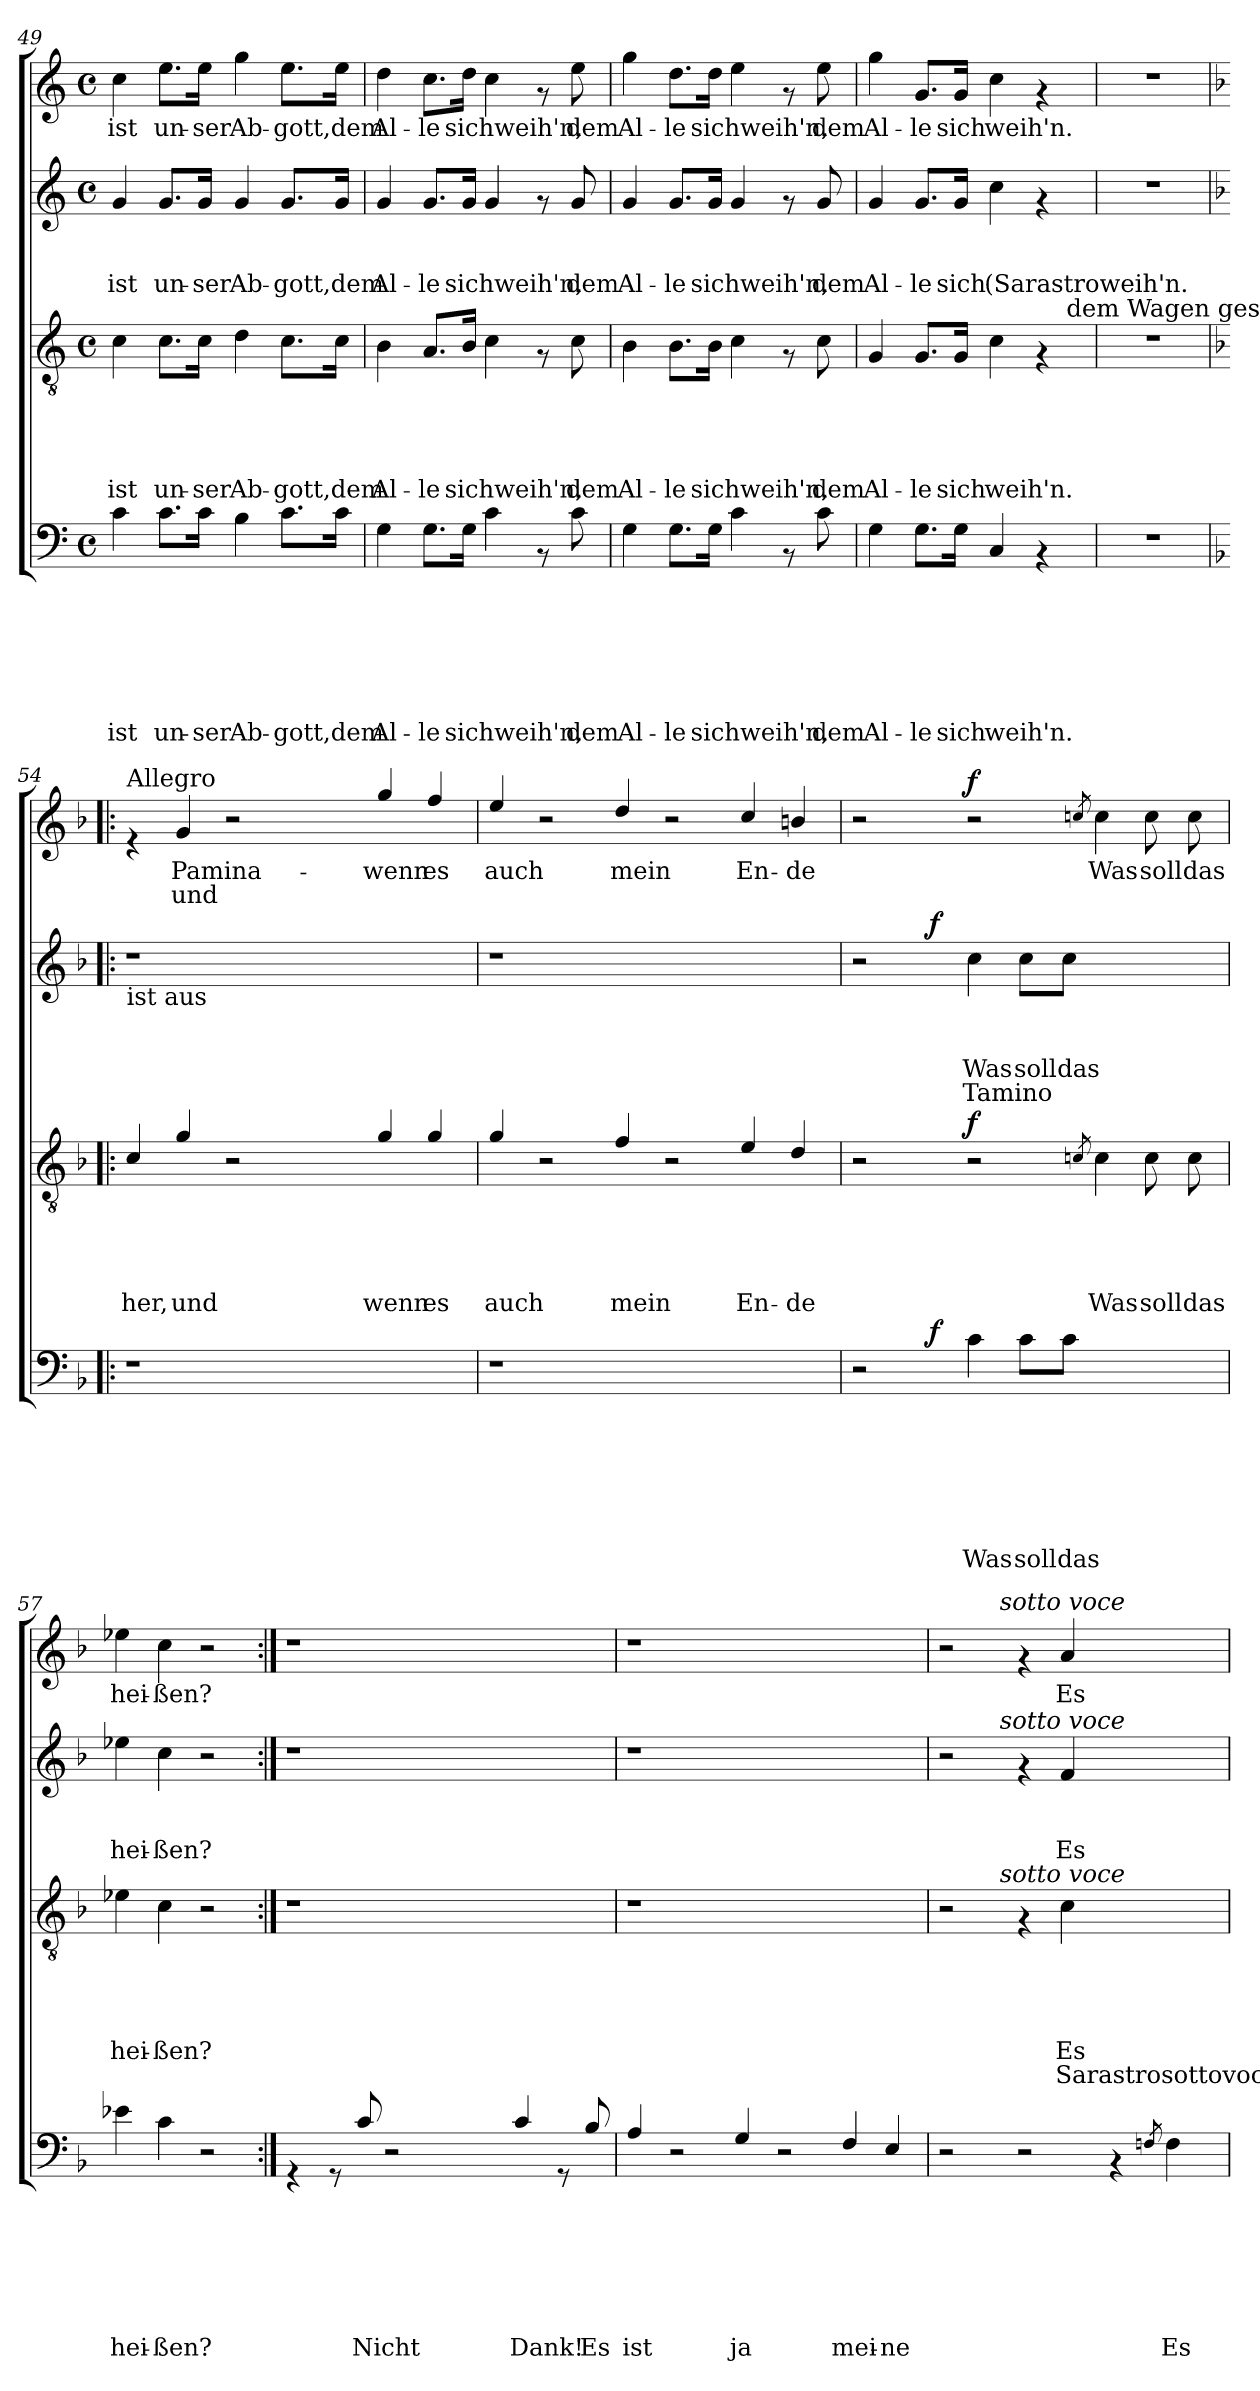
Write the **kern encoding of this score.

**kern	**text	**text	**text	**text	**text	**text	**text	**dynam	**kern	**text	**text	**text	**text	**text	**text	**dynam	**kern	**text	**text	**text	**text	**dynam	**kern	**text	**text	**dynam
*part4	*part4	*part4	*part4	*part4	*part4	*part4	*part4	*part4	*part3	*part3	*part3	*part3	*part3	*part3	*part3	*part3	*part2	*part2	*part2	*part2	*part2	*part2	*part1	*part1	*part1	*part1
*staff4	*staff4	*staff4	*staff4	*staff4	*staff4	*staff4	*staff4	*staff4	*staff3	*staff3	*staff3	*staff3	*staff3	*staff3	*staff3	*staff3	*staff2	*staff2	*staff2	*staff2	*staff2	*staff2	*staff1	*staff1	*staff1	*staff1
*clefF4	*	*	*	*	*	*	*	*	*clefGv2	*	*	*	*	*	*	*	*clefG2	*	*	*	*	*	*clefG2	*	*	*
*k[]	*	*	*	*	*	*	*	*	*k[]	*	*	*	*	*	*	*	*k[]	*	*	*	*	*	*k[]	*	*	*
*C:	*	*	*	*	*	*	*	*	*C:	*	*	*	*	*	*	*	*C:	*	*	*	*	*	*C:	*	*	*
*M4/4	*	*	*	*	*	*	*	*	*M4/4	*	*	*	*	*	*	*	*M4/4	*	*	*	*	*	*M4/4	*	*	*
*met(c)	*	*	*	*	*	*	*	*	*met(c)	*	*	*	*	*	*	*	*met(c)	*	*	*	*	*	*met(c)	*	*	*
=49	=49	=49	=49	=49	=49	=49	=49	=49	=49	=49	=49	=49	=49	=49	=49	=49	=49	=49	=49	=49	=49	=49	=49	=49	=49	=49
!	!	!	!	!	!	!	!LO:LY:b	!	!	!	!	!	!	!LO:LY:b	!	!	!	!	!	!LO:LY:b	!	!	!	!LO:LY:b	!	!
4c\	.	.	.	.	.	.	ist	.	4c\	.	.	.	.	ist	.	.	4g/	.	.	ist	.	.	4cc\	ist	.	.
!	!	!	!	!	!	!	!LO:LY:b	!	!	!	!	!	!	!LO:LY:b	!	!	!	!	!	!LO:LY:b	!	!	!	!LO:LY:b	!	!
8.c\L	.	.	.	.	.	.	un-	.	8.c\L	.	.	.	.	un-	.	.	8.g/L	.	.	un-	.	.	8.ee\L	un-	.	.
!	!	!	!	!	!	!	!LO:LY:b	!	!	!	!	!	!	!LO:LY:b	!	!	!	!	!	!LO:LY:b	!	!	!	!LO:LY:b	!	!
16c\Jk	.	.	.	.	.	.	-ser	.	16c\Jk	.	.	.	.	-ser	.	.	16g/Jk	.	.	-ser	.	.	16ee\Jk	-ser	.	.
!	!	!	!	!	!	!	!LO:LY:b	!	!	!	!	!	!	!LO:LY:b	!	!	!	!	!	!LO:LY:b	!	!	!	!LO:LY:b	!	!
4B\	.	.	.	.	.	.	Ab-	.	4d\	.	.	.	.	Ab-	.	.	4g/	.	.	Ab-	.	.	4gg\	Ab-	.	.
!	!	!	!	!	!	!	!LO:LY:b	!	!	!	!	!	!	!LO:LY:b	!	!	!	!	!	!LO:LY:b	!	!	!	!LO:LY:b	!	!
8.c\L	.	.	.	.	.	.	-gott,dem	.	8.c\L	.	.	.	.	-gott,dem	.	.	8.g/L	.	.	-gott,dem	.	.	8.ee\L	-gott,dem	.	.
16c\Jk	.	.	.	.	.	.	.	.	16c\Jk	.	.	.	.	.	.	.	16g/Jk	.	.	.	.	.	16ee\Jk	.	.	.
!!LO:PB:g=z
=50	=50	=50	=50	=50	=50	=50	=50	=50	=50	=50	=50	=50	=50	=50	=50	=50	=50	=50	=50	=50	=50	=50	=50	=50	=50	=50
!	!	!	!	!	!	!	!LO:LY:b	!	!	!	!	!	!	!LO:LY:b	!	!	!	!	!	!LO:LY:b	!	!	!	!LO:LY:b	!	!
4G\	.	.	.	.	.	.	Al-	.	4B\	.	.	.	.	Al-	.	.	4g/	.	.	Al-	.	.	4dd\	Al-	.	.
!	!	!	!	!	!	!	!LO:LY:b	!	!	!	!	!	!	!LO:LY:b	!	!	!	!	!	!LO:LY:b	!	!	!	!LO:LY:b	!	!
8.G\L	.	.	.	.	.	.	-le	.	8.A/L	.	.	.	.	-le	.	.	8.g/L	.	.	-le	.	.	8.cc\L	-le	.	.
!	!	!	!	!	!	!	!LO:LY:b	!	!	!	!	!	!	!LO:LY:b	!	!	!	!	!	!LO:LY:b	!	!	!	!LO:LY:b	!	!
16G\Jk	.	.	.	.	.	.	sichweih'n,	.	16B/Jk	.	.	.	.	sichweih'n,	.	.	16g/Jk	.	.	sichweih'n,	.	.	16dd\Jk	sichweih'n,	.	.
4c\	.	.	.	.	.	.	.	.	4c\	.	.	.	.	.	.	.	4g/	.	.	.	.	.	4cc\	.	.	.
8rAA	.	.	.	.	.	.	.	.	8rF	.	.	.	.	.	.	.	8rf	.	.	.	.	.	8rf	.	.	.
!	!	!	!	!	!	!	!LO:LY:b	!	!	!	!	!	!	!LO:LY:b	!	!	!	!	!	!LO:LY:b	!	!	!	!LO:LY:b	!	!
8c\	.	.	.	.	.	.	dem	.	8c\	.	.	.	.	dem	.	.	8g/	.	.	dem	.	.	8ee\	dem	.	.
=51	=51	=51	=51	=51	=51	=51	=51	=51	=51	=51	=51	=51	=51	=51	=51	=51	=51	=51	=51	=51	=51	=51	=51	=51	=51	=51
!	!	!	!	!	!	!	!LO:LY:b	!	!	!	!	!	!	!LO:LY:b	!	!	!	!	!	!LO:LY:b	!	!	!	!LO:LY:b	!	!
4G\	.	.	.	.	.	.	Al-	.	4B\	.	.	.	.	Al-	.	.	4g/	.	.	Al-	.	.	4gg\	Al-	.	.
!	!	!	!	!	!	!	!LO:LY:b	!	!	!	!	!	!	!LO:LY:b	!	!	!	!	!	!LO:LY:b	!	!	!	!LO:LY:b	!	!
8.G\L	.	.	.	.	.	.	-le	.	8.B\L	.	.	.	.	-le	.	.	8.g/L	.	.	-le	.	.	8.dd\L	-le	.	.
!	!	!	!	!	!	!	!LO:LY:b	!	!	!	!	!	!	!LO:LY:b	!	!	!	!	!	!LO:LY:b	!	!	!	!LO:LY:b	!	!
16G\Jk	.	.	.	.	.	.	sichweih'n,	.	16B\Jk	.	.	.	.	sichweih'n,	.	.	16g/Jk	.	.	sichweih'n,	.	.	16dd\Jk	sichweih'n,	.	.
4c\	.	.	.	.	.	.	.	.	4c\	.	.	.	.	.	.	.	4g/	.	.	.	.	.	4ee\	.	.	.
8rAA	.	.	.	.	.	.	.	.	8rF	.	.	.	.	.	.	.	8rf	.	.	.	.	.	8rf	.	.	.
!	!	!	!	!	!	!	!LO:LY:b	!	!	!	!	!	!	!LO:LY:b	!	!	!	!	!	!LO:LY:b	!	!	!	!LO:LY:b	!	!
8c\	.	.	.	.	.	.	dem	.	8c\	.	.	.	.	dem	.	.	8g/	.	.	dem	.	.	8ee\	dem	.	.
=52	=52	=52	=52	=52	=52	=52	=52	=52	=52	=52	=52	=52	=52	=52	=52	=52	=52	=52	=52	=52	=52	=52	=52	=52	=52	=52
!	!	!	!	!	!	!	!LO:LY:b	!	!	!	!	!	!	!LO:LY:b	!	!	!	!	!	!LO:LY:b	!	!	!	!LO:LY:b	!	!
*	*	*	*	*	*	*	*	*	*^	*	*	*	*	*	*	*	*	*	*	*	*	*	*	*	*	*
4G\	.	.	.	.	.	.	Al-	.	4G/	2..ryy	.	.	.	.	Al-	.	.	4g/	.	.	Al-	.	.	4gg\	Al-	.	.
!	!	!	!	!	!	!	!LO:LY:b	!	!	!	!	!	!	!	!LO:LY:b	!	!	!	!	!	!LO:LY:b	!	!	!	!LO:LY:b	!	!
8.G\L	.	.	.	.	.	.	-le	.	8.G/L	.	.	.	.	.	-le	.	.	8.g/L	.	.	-le	.	.	8.g/L	-le	.	.
!	!	!	!	!	!	!	!LO:LY:b	!	!	!	!	!	!	!	!LO:LY:b	!	!	!	!	!	!LO:LY:b	!	!	!	!LO:LY:b	!	!
16G\Jk	.	.	.	.	.	.	sich	.	16G/Jk	.	.	.	.	.	sich	.	.	16g/Jk	.	.	sich	.	.	16g/Jk	sich	.	.
!	!	!	!	!	!	!	!LO:LY:b	!	!	!	!	!	!	!	!LO:LY:b	!	!	!	!	!	!LO:LY:b	!	!	!	!LO:LY:b	!	!
4C/	.	.	.	.	.	.	weih'n.	.	4c\	.	.	.	.	.	weih'n.	.	.	4cc\	.	.	(Sarastroweih'n.	.	.	4cc\	weih'n.	.	.
4rAA	.	.	.	.	.	.	.	.	4rF	.	.	.	.	.	.	.	.	4rf	.	.	.	.	.	4rf	.	.	.
!	!	!	!	!	!	!	!	!	!	!LO:TX:a:t=dem Wagen gestiegen.)	!	!	!	!	!	!	!	!	!	!	!	!	!	!	!	!	!
.	.	.	.	.	.	.	.	.	.	8ryy	.	.	.	.	.	.	.	.	.	.	.	.	.	.	.	.	.
*	*	*	*	*	*	*	*	*	*v	*v	*	*	*	*	*	*	*	*	*	*	*	*	*	*	*	*	*
=53	=53	=53	=53	=53	=53	=53	=53	=53	=53	=53	=53	=53	=53	=53	=53	=53	=53	=53	=53	=53	=53	=53	=53	=53	=53	=53
1r	.	.	.	.	.	.	.	.	1r	.	.	.	.	.	.	.	1r	.	.	.	.	.	1r	.	.	.
!!LO:PB:g=z
=54!|:	=54!|:	=54!|:	=54!|:	=54!|:	=54!|:	=54!|:	=54!|:	=54!|:	=54!|:	=54!|:	=54!|:	=54!|:	=54!|:	=54!|:	=54!|:	=54!|:	=54!|:	=54!|:	=54!|:	=54!|:	=54!|:	=54!|:	=54!|:	=54!|:	=54!|:	=54!|:
*k[b-]	*	*	*	*	*	*	*	*	*k[b-]	*	*	*	*	*	*	*	*k[b-]	*	*	*	*	*	*k[b-]	*	*	*
*F:	*	*	*	*	*	*	*	*	*F:	*	*	*	*	*	*	*	*F:	*	*	*	*	*	*F:	*	*	*
!	!	!	!	!	!	!	!	!	!	!	!	!	!	!	!	!	!	!	!	!	!	!	!LO:TX:a:t=Allegro	!	!	!
!	!	!	!	!	!	!	!	!	!	!	!	!	!	!	!	!	!LO:TX:b:t=ist aus	!	!	!	!	!	!	!	!	!
!	!	!	!	!	!	!	!	!	!	!	!	!	!	!LO:LY:b	!	!	!	!	!	!	!	!	!	!	!	!
1r	.	.	.	.	.	.	.	.	4c/	.	.	.	.	her,	.	.	1r	.	.	.	.	.	4re	.	.	.
!	!	!	!	!	!	!	!	!	!	!	!	!	!	!LO:LY:b	!	!	!	!	!	!	!	!	!	!LO:LY:b	!LO:LY:b	!
.	.	.	.	.	.	.	.	.	4g/	.	.	.	.	und	.	.	.	.	.	.	.	.	4g/	Pamina-	und	.
.	.	.	.	.	.	.	.	.	2r	.	.	.	.	.	.	.	.	.	.	.	.	.	2r	.	.	.
1ryy	.	.	.	.	.	.	.	.	2ryy	.	.	.	.	.	.	.	1ryy	.	.	.	.	.	2ryy	.	.	.
!	!	!	!	!	!	!	!	!	!	!	!	!	!	!LO:LY:b	!	!	!	!	!	!	!	!	!	!LO:LY:b	!	!
.	.	.	.	.	.	.	.	.	4g/	.	.	.	.	wenn	.	.	.	.	.	.	.	.	4gg/	-wenn	.	.
!	!	!	!	!	!	!	!	!	!	!	!	!	!	!LO:LY:b	!	!	!	!	!	!	!	!	!	!LO:LY:b	!	!
.	.	.	.	.	.	.	.	.	4g/	.	.	.	.	es	.	.	.	.	.	.	.	.	4ff/	es	.	.
=55	=55	=55	=55	=55	=55	=55	=55	=55	=55	=55	=55	=55	=55	=55	=55	=55	=55	=55	=55	=55	=55	=55	=55	=55	=55	=55
!	!	!	!	!	!	!	!	!	!	!	!	!	!	!LO:LY:b	!	!	!	!	!	!	!	!	!	!LO:LY:b	!	!
1r	.	.	.	.	.	.	.	.	4g/	.	.	.	.	auch	.	.	1r	.	.	.	.	.	4ee/	auch	.	.
.	.	.	.	.	.	.	.	.	2r	.	.	.	.	.	.	.	.	.	.	.	.	.	2r	.	.	.
!	!	!	!	!	!	!	!	!	!	!	!	!	!	!LO:LY:b	!	!	!	!	!	!	!	!	!	!LO:LY:b	!	!
.	.	.	.	.	.	.	.	.	4f/	.	.	.	.	mein	.	.	.	.	.	.	.	.	4dd/	mein	.	.
1ryy	.	.	.	.	.	.	.	.	2r	.	.	.	.	.	.	.	1ryy	.	.	.	.	.	2r	.	.	.
!	!	!	!	!	!	!	!	!	!	!	!	!	!	!LO:LY:b	!	!	!	!	!	!	!	!	!	!LO:LY:b	!	!
.	.	.	.	.	.	.	.	.	4e/	.	.	.	.	En-	.	.	.	.	.	.	.	.	4cc/	En-	.	.
!	!	!	!	!	!	!	!	!	!	!	!	!	!	!LO:LY:b	!	!	!	!	!	!	!	!	!	!LO:LY:b	!	!
.	.	.	.	.	.	.	.	.	4d/	.	.	.	.	-de	.	.	.	.	.	.	.	.	4bn/	-de	.	.
=56	=56	=56	=56	=56	=56	=56	=56	=56	=56	=56	=56	=56	=56	=56	=56	=56	=56	=56	=56	=56	=56	=56	=56	=56	=56	=56
*^	*	*	*	*	*	*	*	*	*	*	*	*	*	*	*	*	*^	*	*	*	*	*	*	*	*	*
2r	4ryy	.	.	.	.	.	.	.	.	2r	.	.	.	.	.	.	.	2r	4ryy	.	.	.	.	.	2r	.	.	.
.	16.ryy	.	.	.	.	.	.	.	.	.	.	.	.	.	.	.	.	.	16.ryy	.	.	.	.	.	.	.	.	.
!	!	!	!	!	!	!	!	!	!LO:DY:a	!	!	!	!	!	!	!	!	!	!	!	!	!	!	!LO:DY:a	!	!	!	!
.	1ryy	.	.	.	.	.	.	.	f	.	.	.	.	.	.	.	.	.	1ryy	.	.	.	.	f	.	.	.	.
!	!	!	!	!	!	!	!	!LO:LY:b	!	!	!	!	!	!	!	!	!LO:DY:a	!	!	!	!	!LO:LY:b	!LO:LY:b	!	!	!	!	!LO:DY:a
4c\	.	.	.	.	.	.	.	Was	.	2r	.	.	.	.	.	.	f	4cc\	.	.	.	Was	Tamino	.	2r	.	.	f
!	!	!	!	!	!	!	!	!LO:LY:b	!	!	!	!	!	!	!	!	!	!	!	!	!	!LO:LY:b	!	!	!	!	!	!
8c\L	.	.	.	.	.	.	.	soll	.	.	.	.	.	.	.	.	.	8cc\L	.	.	.	soll	.	.	.	.	.	.
!	!	!	!	!	!	!	!	!LO:LY:b	!	!	!	!	!	!	!	!	!	!	!	!	!	!LO:LY:b	!	!	!	!	!	!
8c\J	.	.	.	.	.	.	.	das	.	.	.	.	.	.	.	.	.	8cc\J	.	.	.	das	.	.	.	.	.	.
.	.	.	.	.	.	.	.	.	.	8qcn/	.	.	.	.	.	.	.	.	.	.	.	.	.	.	8qccn/	.	.	.
!	!	!	!	!	!	!	!	!	!	!	!	!	!	!	!LO:LY:b	!	!	!	!	!	!	!	!	!	!	!LO:LY:b	!	!
2ryy	.	.	.	.	.	.	.	.	.	4c\	.	.	.	.	Was	.	.	2ryy	.	.	.	.	.	.	4cc\	Was	.	.
!	!	!	!	!	!	!	!	!	!	!	!	!	!	!	!LO:LY:b	!	!	!	!	!	!	!	!	!	!	!LO:LY:b	!	!
.	.	.	.	.	.	.	.	.	.	8c\	.	.	.	.	soll	.	.	.	.	.	.	.	.	.	8cc\	soll	.	.
.	8ryy	.	.	.	.	.	.	.	.	.	.	.	.	.	.	.	.	.	8ryy	.	.	.	.	.	.	.	.	.
!	!	!	!	!	!	!	!	!	!	!	!	!	!	!	!LO:LY:b	!	!	!	!	!	!	!	!	!	!	!LO:LY:b	!	!
.	.	.	.	.	.	.	.	.	.	8c\	.	.	.	.	das	.	.	.	.	.	.	.	.	.	8cc\	das	.	.
.	32ryy	.	.	.	.	.	.	.	.	.	.	.	.	.	.	.	.	.	32ryy	.	.	.	.	.	.	.	.	.
=57	=57	=57	=57	=57	=57	=57	=57	=57	=57	=57	=57	=57	=57	=57	=57	=57	=57	=57	=57	=57	=57	=57	=57	=57	=57	=57	=57	=57
!	!	!	!	!	!	!	!	!LO:LY:b	!	!	!	!	!	!	!LO:LY:b	!	!	!	!	!	!	!LO:LY:b	!	!	!	!LO:LY:b	!	!
*v	*v	*	*	*	*	*	*	*	*	*	*	*	*	*	*	*	*	*v	*v	*	*	*	*	*	*	*	*	*
4e-X\	.	.	.	.	.	.	hei-	.	4e-X\	.	.	.	.	hei-	.	.	4ee-X\	.	.	hei-	.	.	4ee-X\	hei-	.	.
!	!	!	!	!	!	!	!LO:LY:b	!	!	!	!	!	!	!LO:LY:b	!	!	!	!	!	!LO:LY:b	!	!	!	!LO:LY:b	!	!
4c\	.	.	.	.	.	.	-ßen?	.	4c\	.	.	.	.	-ßen?	.	.	4cc\	.	.	-ßen?	.	.	4cc\	-ßen?	.	.
2r	.	.	.	.	.	.	.	.	2r	.	.	.	.	.	.	.	2r	.	.	.	.	.	2r	.	.	.
!!LO:LB:g=z
=58:|!	=58:|!	=58:|!	=58:|!	=58:|!	=58:|!	=58:|!	=58:|!	=58:|!	=58:|!	=58:|!	=58:|!	=58:|!	=58:|!	=58:|!	=58:|!	=58:|!	=58:|!	=58:|!	=58:|!	=58:|!	=58:|!	=58:|!	=58:|!	=58:|!	=58:|!	=58:|!
4rGG	.	.	.	.	.	.	.	.	1r	.	.	.	.	.	.	.	1r	.	.	.	.	.	1r	.	.	.
8rGG	.	.	.	.	.	.	.	.	.	.	.	.	.	.	.	.	.	.	.	.	.	.	.	.	.	.
!	!	!	!	!	!	!	!LO:LY:b	!	!	!	!	!	!	!	!	!	!	!	!	!	!	!	!	!	!	!
8c/	.	.	.	.	.	.	Nicht	.	.	.	.	.	.	.	.	.	.	.	.	.	.	.	.	.	.	.
2r	.	.	.	.	.	.	.	.	.	.	.	.	.	.	.	.	.	.	.	.	.	.	.	.	.	.
2ryy	.	.	.	.	.	.	.	.	1ryy	.	.	.	.	.	.	.	1ryy	.	.	.	.	.	1ryy	.	.	.
!	!	!	!	!	!	!	!LO:LY:b	!	!	!	!	!	!	!	!	!	!	!	!	!	!	!	!	!	!	!
4c/	.	.	.	.	.	.	Dank!	.	.	.	.	.	.	.	.	.	.	.	.	.	.	.	.	.	.	.
8rGG	.	.	.	.	.	.	.	.	.	.	.	.	.	.	.	.	.	.	.	.	.	.	.	.	.	.
!	!	!	!	!	!	!	!LO:LY:b	!	!	!	!	!	!	!	!	!	!	!	!	!	!	!	!	!	!	!
8B-/	.	.	.	.	.	.	Es	.	.	.	.	.	.	.	.	.	.	.	.	.	.	.	.	.	.	.
=59	=59	=59	=59	=59	=59	=59	=59	=59	=59	=59	=59	=59	=59	=59	=59	=59	=59	=59	=59	=59	=59	=59	=59	=59	=59	=59
!	!	!	!	!	!	!	!LO:LY:b	!	!	!	!	!	!	!	!	!	!	!	!	!	!	!	!	!	!	!
4A/	.	.	.	.	.	.	ist	.	1r	.	.	.	.	.	.	.	1r	.	.	.	.	.	1r	.	.	.
2r	.	.	.	.	.	.	.	.	.	.	.	.	.	.	.	.	.	.	.	.	.	.	.	.	.	.
!	!	!	!	!	!	!	!LO:LY:b	!	!	!	!	!	!	!	!	!	!	!	!	!	!	!	!	!	!	!
4G/	.	.	.	.	.	.	ja	.	.	.	.	.	.	.	.	.	.	.	.	.	.	.	.	.	.	.
2r	.	.	.	.	.	.	.	.	1ryy	.	.	.	.	.	.	.	1ryy	.	.	.	.	.	1ryy	.	.	.
!	!	!	!	!	!	!	!LO:LY:b	!	!	!	!	!	!	!	!	!	!	!	!	!	!	!	!	!	!	!
4F/	.	.	.	.	.	.	mei-	.	.	.	.	.	.	.	.	.	.	.	.	.	.	.	.	.	.	.
!	!	!	!	!	!	!	!LO:LY:b	!	!	!	!	!	!	!	!	!	!	!	!	!	!	!	!	!	!	!
4E/	.	.	.	.	.	.	-ne	.	.	.	.	.	.	.	.	.	.	.	.	.	.	.	.	.	.	.
=60	=60	=60	=60	=60	=60	=60	=60	=60	=60	=60	=60	=60	=60	=60	=60	=60	=60	=60	=60	=60	=60	=60	=60	=60	=60	=60
*	*	*	*	*	*	*	*	*	*^	*	*	*	*	*	*	*	*^	*	*	*	*	*	*^	*	*	*
2r	.	.	.	.	.	.	.	.	2r	4..ryy	.	.	.	.	.	.	.	2r	4..ryy	.	.	.	.	.	2r	4..ryy	.	.	.
!	!	!	!	!	!	!	!	!	!	!	!	!	!	!	!	!	!	!	!	!	!	!	!	!	!	!LO:TX:a:i:t=sotto voce	!	!	!
!	!	!	!	!	!	!	!	!	!	!	!	!	!	!	!	!	!	!	!LO:TX:a:i:t=sotto voce	!	!	!	!	!	!	!	!	!	!
!	!	!	!	!	!	!	!	!	!	!LO:TX:a:i:t=sotto voce	!	!	!	!	!	!	!	!	!	!	!	!	!	!	!	!	!	!	!
.	.	.	.	.	.	.	.	.	.	1ryy	.	.	.	.	.	.	.	.	1ryy	.	.	.	.	.	.	1ryy	.	.	.
2r	.	.	.	.	.	.	.	.	4rF	.	.	.	.	.	.	.	.	4rf	.	.	.	.	.	.	4rf	.	.	.	.
!	!	!	!	!	!	!	!	!	!	!	!	!	!	!	!LO:LY:b	!LO:LY:b	!	!	!	!	!	!LO:LY:b	!	!	!	!	!LO:LY:b	!	!
.	.	.	.	.	.	.	.	.	4c\	.	.	.	.	.	Es	Sarastrosottovoce	.	4f/	.	.	.	Es	.	.	4a/	.	Es	.	.
4rAA	.	.	.	.	.	.	.	.	2ryy	.	.	.	.	.	.	.	.	2ryy	.	.	.	.	.	.	2ryy	.	.	.	.
8qFn/	.	.	.	.	.	.	.	.	.	.	.	.	.	.	.	.	.	.	.	.	.	.	.	.	.	.	.	.	.
!	!	!	!	!	!	!	!LO:LY:b	!	!	!	!	!	!	!	!	!	!	!	!	!	!	!	!	!	!	!	!	!	!
4F\	.	.	.	.	.	.	Es	.	.	.	.	.	.	.	.	.	.	.	.	.	.	.	.	.	.	.	.	.	.
.	.	.	.	.	.	.	.	.	.	16ryy	.	.	.	.	.	.	.	.	16ryy	.	.	.	.	.	.	16ryy	.	.	.
*	*	*	*	*	*	*	*	*	*v	*v	*	*	*	*	*	*	*	*	*	*	*	*	*	*	*v	*v	*	*	*
*	*	*	*	*	*	*	*	*	*	*	*	*	*	*	*	*	*v	*v	*	*	*	*	*	*	*	*	*
=	=	=	=	=	=	=	=	=	=	=	=	=	=	=	=	=	=	=	=	=	=	=	=	=	=	=
*-	*-	*-	*-	*-	*-	*-	*-	*-	*-	*-	*-	*-	*-	*-	*-	*-	*-	*-	*-	*-	*-	*-	*-	*-	*-	*-
